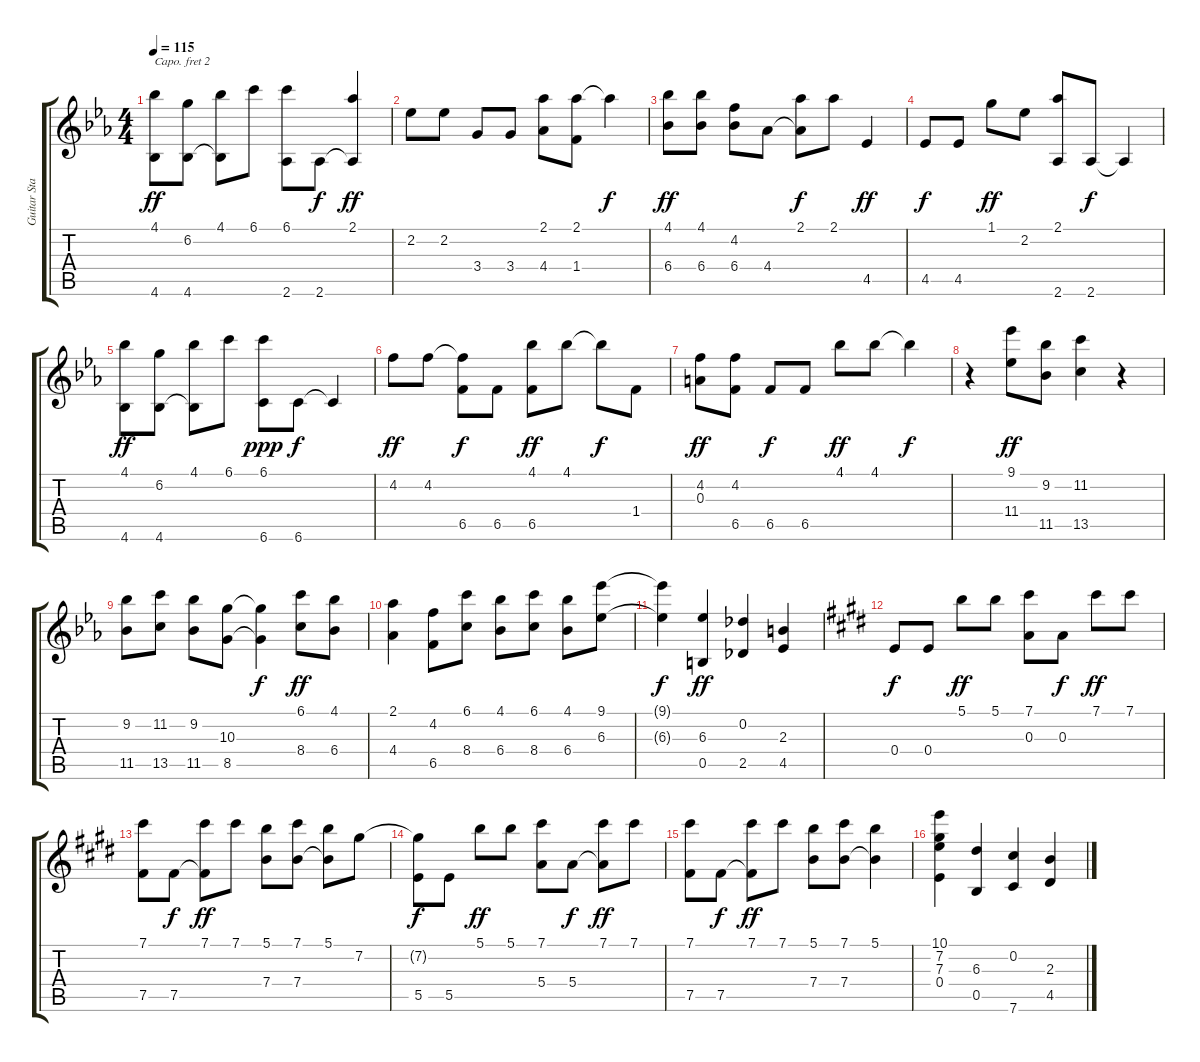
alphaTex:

\track ("Guitar Standard" "Guitar Sta") {instrument acousticguitarsteel}
\staff {score tabs}
\capo 2
\tuning (E4 B3 G3 D3 A2 E2) {hide}
\ts (4 4)
\tempo 115
\clef g2
\ks eb
(4.1 4.6).8{dy ff} (6.2 4.6).8 (4.1 4.6{t}).8 6.1.8 (6.1 2.6).8 2.6.8{dy f} (2.1 2.6{t}).4{dy ff} |
2.2.8 2.2.8 3.4.8 3.4.8 (2.1 4.4).8 (2.1 1.4).8 2.1{t}.4{dy f} |
(4.1 6.4).8{dy ff} (4.1 6.4).8 (4.2 6.4).8 4.4.8 (2.1 4.4{t}).8{dy f} 2.1.8 4.5.4{dy ff} |
4.5.8{dy f} 4.5.8 1.1.8{dy ff} 2.2.8 (2.1 2.6).8 2.6.8{dy f} 2.6{t}.4 |
(4.1 4.6).8{dy ff} (6.2 4.6).8 (4.1 4.6{t}).8 6.1.8 (6.1 6.6).8{dy ppp} 6.6.8{dy f} 6.6{t}.4 |
4.2.8{dy ff} 4.2.8 (4.2{t} 6.5).8{dy f} 6.5.8 (4.1 6.5).8{dy ff} 4.1.8 4.1{t}.8{dy f} 1.4.8 |
(4.2 0.3).8{dy ff} (4.2 6.5).8 6.5.8{dy f} 6.5.8 4.1.8{dy ff} 4.1.8 4.1{t}.4{dy f} |
r.4 (9.1 11.4).8{dy ff} (9.2 11.5).8 (11.2 13.5).4 r.4 |
(9.2 11.5).8 (11.2 13.5).8 (9.2 11.5).8 (10.3 8.5).8 (10.3{t} 8.5{t}).4{dy f} (6.1 8.4).8{dy ff} (4.1 6.4).8 |
(2.1 4.4).4 (4.2 6.5).8 (6.1 8.4).8 (4.1 6.4).8 (6.1 8.4).8 (4.1 6.4).8 (9.1 6.3).8 |
(9.1{t} 6.3{t}).4{dy f} (6.3 0.5).4{dy ff} (0.2 2.5).4 (2.3 4.5).4 |
\ks e
0.4.8{dy f} 0.4.8 5.1.8{dy ff} 5.1.8 (7.1 0.3).8 0.3.8{dy f} 7.1.8{dy ff} 7.1.8 |
(7.1 7.5).8 7.5.8{dy f} (7.1 7.5{t}).8{dy ff} 7.1.8 (5.1 7.4).8 (7.1 7.4).8 (5.1 7.4{t}).8 7.2.8 |
(7.2{t} 5.5).8{dy f} 5.5.8 5.1.8{dy ff} 5.1.8 (7.1 5.4).8 5.4.8{dy f} (7.1 5.4{t}).8{dy ff} 7.1.8 |
(7.1 7.5).8 7.5.8{dy f} (7.1 7.5{t}).8{dy ff} 7.1.8 (5.1 7.4).8 (7.1 7.4).8 (5.1 7.4{t}).4 |
(10.1 7.2 7.3 0.4).4 (6.3 0.5).4 (0.2 7.6).4 (2.3 4.5).4
